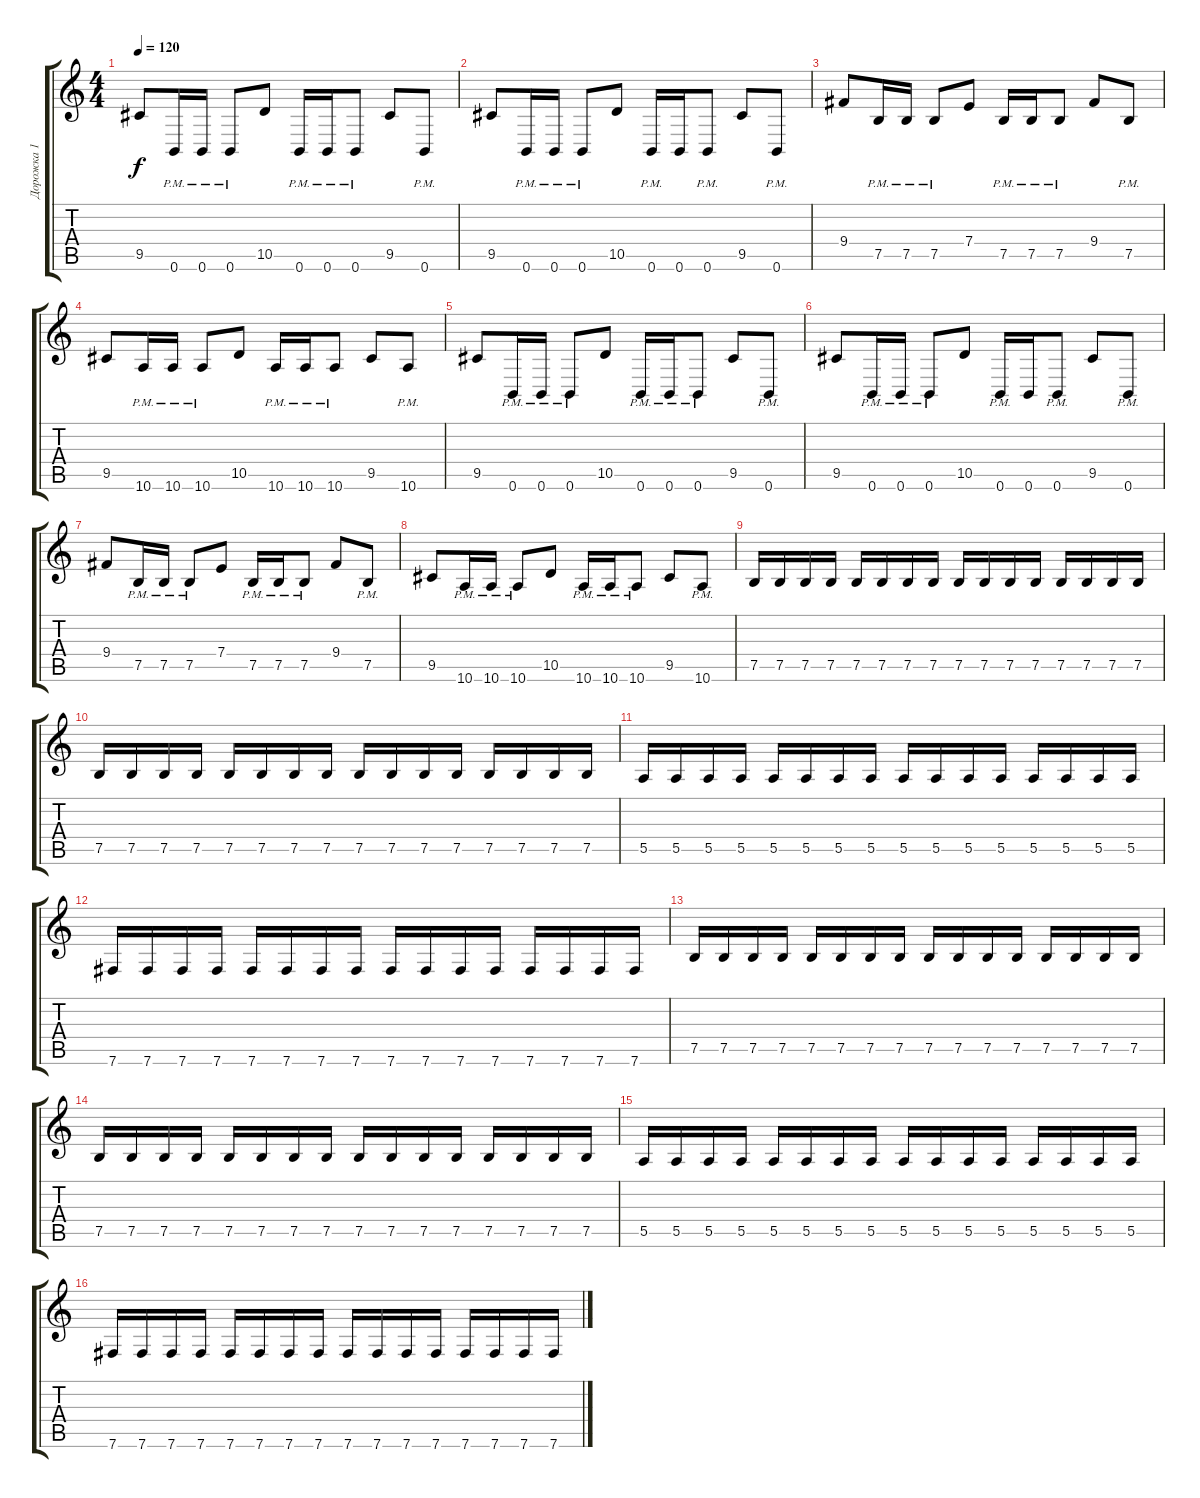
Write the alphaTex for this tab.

\track ("Дорожка 1" "Дорожка 1") {instrument distortionguitar}
\staff {score tabs}
\tuning (B3 Gb3 D3 A2 E2 B1) {hide}
\ts (4 4)
\tempo 120
\clef g2
\ks c
9.5.8{dy f} 0.6{pm}.16 0.6{pm}.16 0.6{pm}.8 10.5.8 0.6{pm}.16 0.6{pm}.16 0.6{pm}.8 9.5.8 0.6{pm}.8 |
9.5.8 0.6{pm}.16 0.6{pm}.16 0.6{pm}.8 10.5.8 0.6{pm}.16 0.6.16 0.6{pm}.8 9.5.8 0.6{pm}.8 |
9.4.8 7.5{pm}.16 7.5{pm}.16 7.5{pm}.8 7.4.8 7.5{pm}.16 7.5{pm}.16 7.5{pm}.8 9.4.8 7.5{pm}.8 |
9.5.8 10.6{pm}.16 10.6{pm}.16 10.6{pm}.8 10.5.8 10.6{pm}.16 10.6{pm}.16 10.6{pm}.8 9.5.8 10.6{pm}.8 |
9.5.8 0.6{pm}.16 0.6{pm}.16 0.6{pm}.8 10.5.8 0.6{pm}.16 0.6{pm}.16 0.6{pm}.8 9.5.8 0.6{pm}.8 |
9.5.8 0.6{pm}.16 0.6{pm}.16 0.6{pm}.8 10.5.8 0.6{pm}.16 0.6.16 0.6{pm}.8 9.5.8 0.6{pm}.8 |
9.4.8 7.5{pm}.16 7.5{pm}.16 7.5{pm}.8 7.4.8 7.5{pm}.16 7.5{pm}.16 7.5{pm}.8 9.4.8 7.5{pm}.8 |
9.5.8 10.6{pm}.16 10.6{pm}.16 10.6{pm}.8 10.5.8 10.6{pm}.16 10.6{pm}.16 10.6{pm}.8 9.5.8 10.6{pm}.8 |
7.5.16 7.5.16 7.5.16 7.5.16 7.5.16 7.5.16 7.5.16 7.5.16 7.5.16 7.5.16 7.5.16 7.5.16 7.5.16 7.5.16 7.5.16 7.5.16 |
7.5.16 7.5.16 7.5.16 7.5.16 7.5.16 7.5.16 7.5.16 7.5.16 7.5.16 7.5.16 7.5.16 7.5.16 7.5.16 7.5.16 7.5.16 7.5.16 |
5.5.16 5.5.16 5.5.16 5.5.16 5.5.16 5.5.16 5.5.16 5.5.16 5.5.16 5.5.16 5.5.16 5.5.16 5.5.16 5.5.16 5.5.16 5.5.16 |
7.6.16 7.6.16 7.6.16 7.6.16 7.6.16 7.6.16 7.6.16 7.6.16 7.6.16 7.6.16 7.6.16 7.6.16 7.6.16 7.6.16 7.6.16 7.6.16 |
7.5.16 7.5.16 7.5.16 7.5.16 7.5.16 7.5.16 7.5.16 7.5.16 7.5.16 7.5.16 7.5.16 7.5.16 7.5.16 7.5.16 7.5.16 7.5.16 |
7.5.16 7.5.16 7.5.16 7.5.16 7.5.16 7.5.16 7.5.16 7.5.16 7.5.16 7.5.16 7.5.16 7.5.16 7.5.16 7.5.16 7.5.16 7.5.16 |
5.5.16 5.5.16 5.5.16 5.5.16 5.5.16 5.5.16 5.5.16 5.5.16 5.5.16 5.5.16 5.5.16 5.5.16 5.5.16 5.5.16 5.5.16 5.5.16 |
7.6.16 7.6.16 7.6.16 7.6.16 7.6.16 7.6.16 7.6.16 7.6.16 7.6.16 7.6.16 7.6.16 7.6.16 7.6.16 7.6.16 7.6.16 7.6.16
